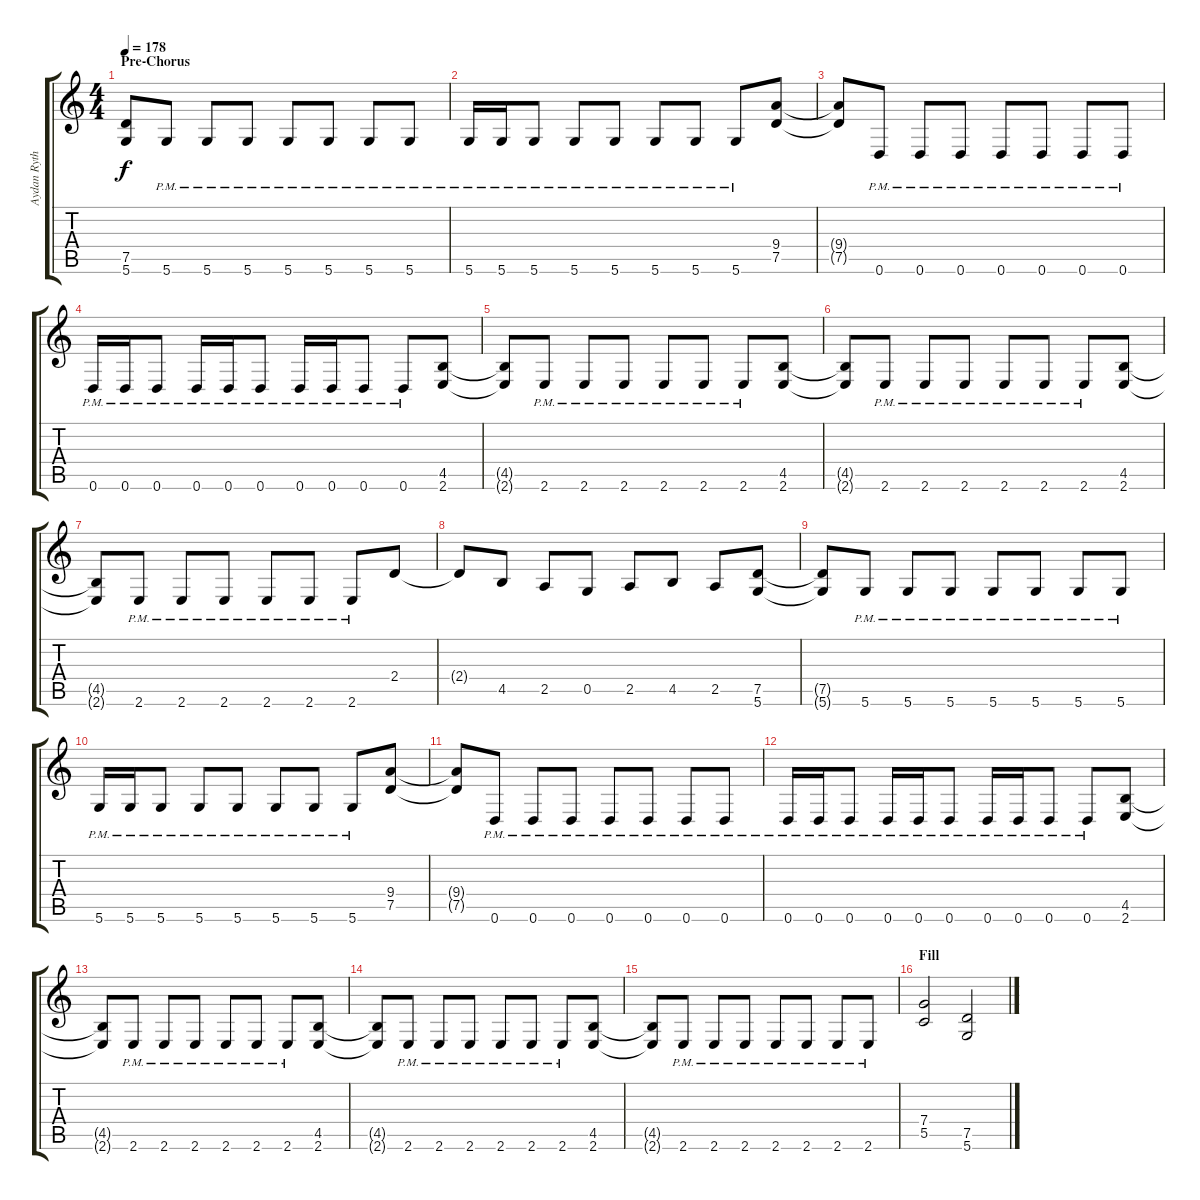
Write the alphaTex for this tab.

\track ("Aydan Rythm" "Aydan Ryth") {instrument distortionguitar}
\staff {score tabs}
\tuning (D4 A3 F3 C3 G2 D2) {hide}
\ts (4 4)
\section ("" "Pre-Chorus")
\tempo 178
\clef g2
\ks c
(7.5{t} 5.6{t}).8{dy f} 5.6{pm}.8 5.6{pm}.8 5.6{pm}.8 5.6{pm}.8 5.6{pm}.8 5.6{pm}.8 5.6{pm}.8 |
5.6{pm}.16 5.6{pm}.16 5.6{pm}.8 5.6{pm}.8 5.6{pm}.8 5.6{pm}.8 5.6{pm}.8 5.6{pm}.8 (9.4 7.5).8 |
(9.4{t} 7.5{t}).8 0.6{pm}.8 0.6{pm}.8 0.6{pm}.8 0.6{pm}.8 0.6{pm}.8 0.6{pm}.8 0.6{pm}.8 |
0.6{pm}.16 0.6{pm}.16 0.6{pm}.8 0.6{pm}.16 0.6{pm}.16 0.6{pm}.8 0.6{pm}.16 0.6{pm}.16 0.6{pm}.8 0.6{pm}.8 (4.5 2.6).8 |
(4.5{t} 2.6{t}).8 2.6{pm}.8 2.6{pm}.8 2.6{pm}.8 2.6{pm}.8 2.6{pm}.8 2.6{pm}.8 (4.5 2.6).8 |
(4.5{t} 2.6{t}).8 2.6{pm}.8 2.6{pm}.8 2.6{pm}.8 2.6{pm}.8 2.6{pm}.8 2.6{pm}.8 (4.5 2.6).8 |
(4.5{t} 2.6{t}).8 2.6{pm}.8 2.6{pm}.8 2.6{pm}.8 2.6{pm}.8 2.6{pm}.8 2.6{pm}.8 2.4.8 |
2.4{t}.8 4.5.8 2.5.8 0.5.8 2.5.8 4.5.8 2.5.8 (7.5 5.6).8 |
(7.5{t} 5.6{t}).8 5.6{pm}.8 5.6{pm}.8 5.6{pm}.8 5.6{pm}.8 5.6{pm}.8 5.6{pm}.8 5.6{pm}.8 |
5.6{pm}.16 5.6{pm}.16 5.6{pm}.8 5.6{pm}.8 5.6{pm}.8 5.6{pm}.8 5.6{pm}.8 5.6{pm}.8 (9.4 7.5).8 |
(9.4{t} 7.5{t}).8 0.6{pm}.8 0.6{pm}.8 0.6{pm}.8 0.6{pm}.8 0.6{pm}.8 0.6{pm}.8 0.6{pm}.8 |
0.6{pm}.16 0.6{pm}.16 0.6{pm}.8 0.6{pm}.16 0.6{pm}.16 0.6{pm}.8 0.6{pm}.16 0.6{pm}.16 0.6{pm}.8 0.6{pm}.8 (4.5 2.6).8 |
(4.5{t} 2.6{t}).8 2.6{pm}.8 2.6{pm}.8 2.6{pm}.8 2.6{pm}.8 2.6{pm}.8 2.6{pm}.8 (4.5 2.6).8 |
(4.5{t} 2.6{t}).8 2.6{pm}.8 2.6{pm}.8 2.6{pm}.8 2.6{pm}.8 2.6{pm}.8 2.6{pm}.8 (4.5 2.6).8 |
(4.5{t} 2.6{t}).8 2.6{pm}.8 2.6{pm}.8 2.6{pm}.8 2.6{pm}.8 2.6{pm}.8 2.6{pm}.8 2.6{pm}.8 |
\section ("" "Fill")
(7.4 5.5).2 (7.5 5.6).2
